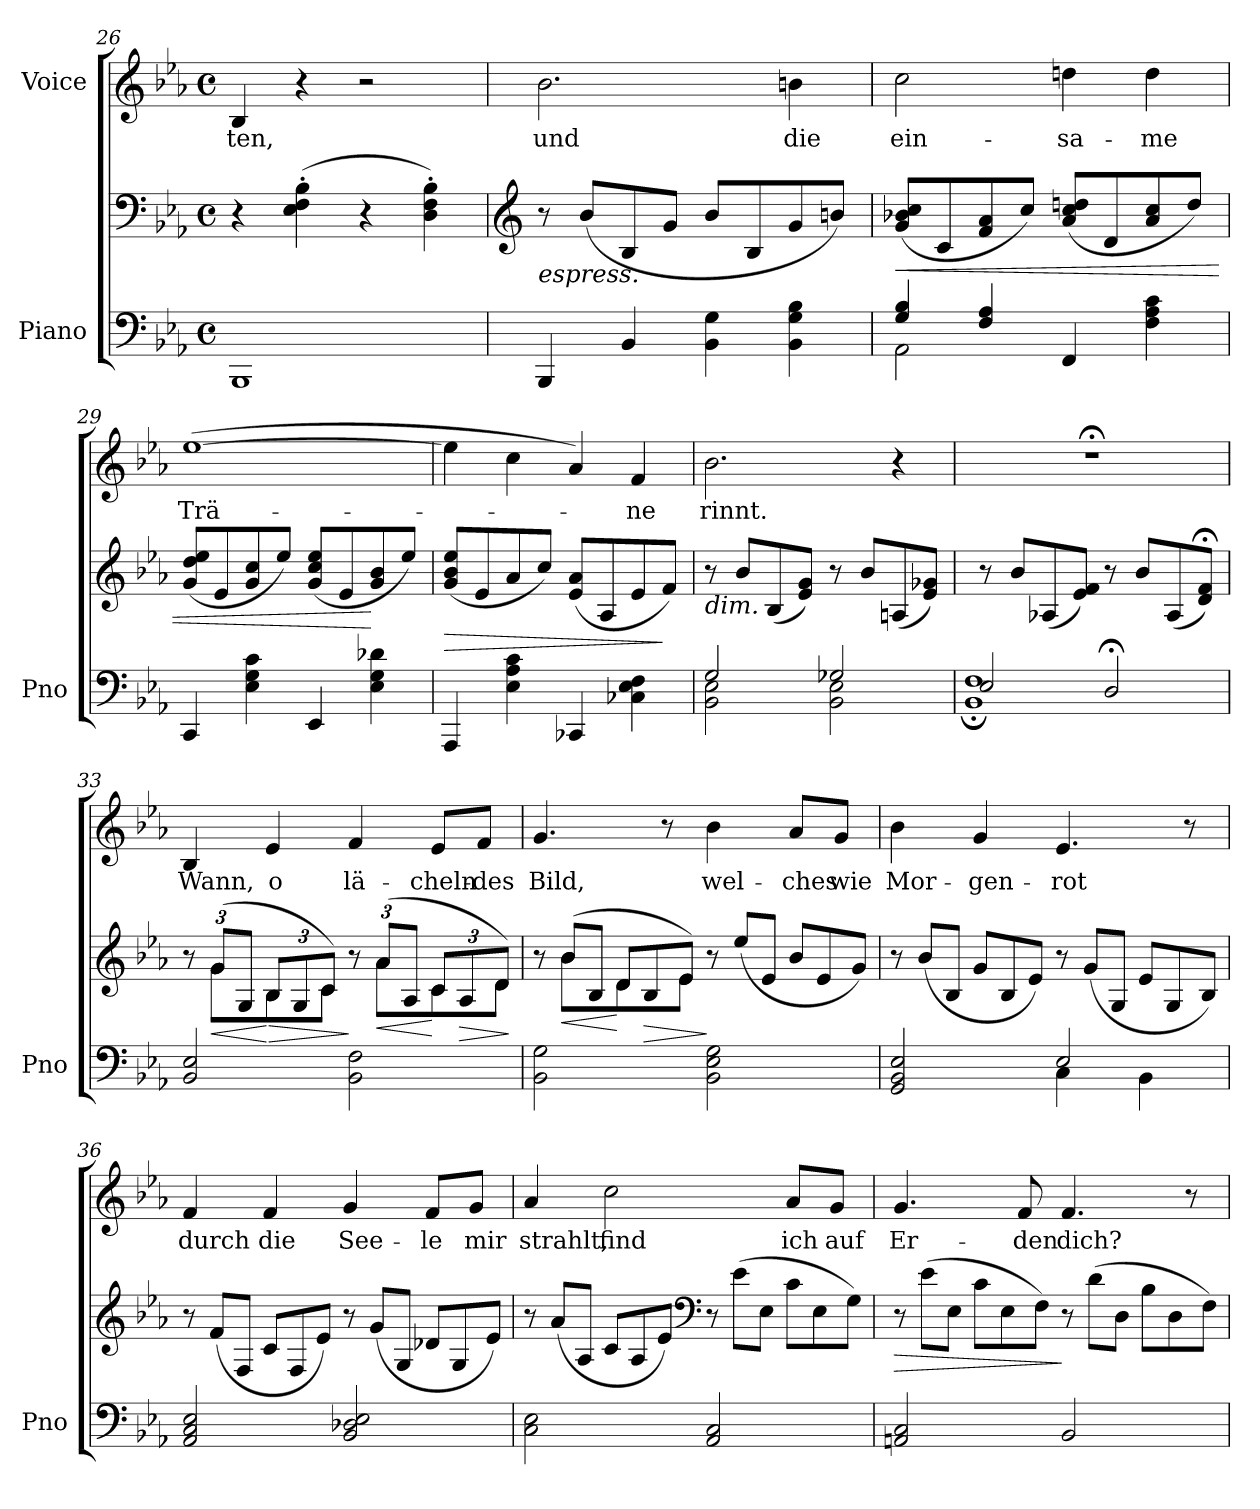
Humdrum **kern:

**kern	**kern	**dynam	**kern	**text
*part2	*part2	*part2	*part1	*part1
*staff3	*staff2	*staff2/3	*staff1	*staff1
*I"Piano	*	*	*I"Voice	*
*I'Pno	*	*	*	*
*clefF4	*clefF4	*	*clefG2	*
*k[b-e-a-]	*k[b-e-a-]	*	*k[b-e-a-]	*
*M4/4	*M4/4	*	*M4/4	*
*met(c)	*met(c)	*	*met(c)	*
=26	=26	=26	=26	=26
!	!	!	!	!LO:LY:b
1BBB-	4r	.	4B-/	-ten,
.	(>4E-\' 4F\' 4B-\'	.	4r	.
.	4r	.	2r	.
.	4D\' 4F\' 4B-\')	.	.	.
=27	=27	=27	=27	=27
*	*clefG2	*	*	*
!	!LO:TX:b:i:t=espress.	!	!	!
!	!	!	!	!LO:LY:b
4BBB-/	8r	.	2.b-\	und
.	(<8b-/L	.	.	.
4BB-/	8B-/	.	.	.
.	8g/J	.	.	.
4BB-\ 4G\	8b-/L	.	.	.
.	8B-/	.	.	.
!	!	!	!	!LO:LY:b
4BB-\ 4G\ 4B-\	8g/	.	4bn\	die
.	8bn/J)	.	.	.
!!LO:PB:g=z
=28	=28	=28	=28	=28
*^	*	*	*	*
!	!	!	!LO:HP:b	!	!LO:LY:b
4G/ 4B-/	2AA-\	(<8g/ 8b-X/ 8cc/L	<	2cc\	ein-
.	.	8c/	.	.	.
4F/ 4A-/	.	8f/ 8a-/	.	.	.
.	.	8cc/J)	.	.	.
!	!	!	!	!	!LO:LY:b
4FF/	2ryy	(<8a-/ 8cc/ 8ddn/L	.	4ddn\	-sa-
.	.	8d/	.	.	.
!	!	!	!	!	!LO:LY:b
4F\ 4A-\ 4c\	.	8a-/ 8cc/	.	4dd\	-me
.	.	8dd/J)	.	.	.
*v	*v	*	*	*	*
=29	=29	=29	=29	=29
!	!	!	!	!LO:LY:b
4CC/	(<8g/ 8dd/ 8ee-/L	.	(>[1ee-	Trä-
.	8e-/	.	.	.
4E-\ 4G\ 4c\	8g/ 8cc/	.	.	.
.	8ee-/J)	.	.	.
4EE-/	(<8g/ 8cc/ 8ee-/L	.	.	.
.	8e-/	.	.	.
4E-\ 4G\ 4d-X\	8g/ 8b-/	[	.	.
.	8ee-/J)	.	.	.
=30	=30	=30	=30	=30
!	!	!LO:HP:b	!	!
4AAA-/	(<8g/ 8b-/ 8ee-/L	>	4ee-\]	.
.	8e-/	.	.	.
4E-\ 4A-\ 4c\	8a-/	.	4cc\	.
.	8cc/J)	.	.	.
4CC-X/	(<8e-/ 8a-/L	.	4a-/)	.
.	8A-/	.	.	.
!	!	!	!	!LO:LY:b
4C-X\ 4E-\ 4F\	8e-/	.	4f/	-ne
.	8f/J)	]	.	.
!!LO:LB:g=z
=31	=31	=31	=31	=31
*	*	*	*MM64	*
*^	*	*	*	*
!	!	!LO:TX:b:i:t=dim.	!	!	!
!	!	!	!	!	!LO:LY:b
*	*	*	*	*^	*
*	*	*	*	*	*^	*
2G/	2BB-\ 2E-\	8r	.	2.b-\	4ryy	2ryy	rinnt.
.	.	8b-/L	.	.	.	.	.
*	*	*	*	*MM62	*	*	*
.	.	(<8B-/	.	.	2.ryy	.	.
.	.	8e-/ 8g/J)	.	.	.	.	.
*	*	*	*	*MM60	*	*	*
2G-X/	2BB-\ 2E-\	8r	.	.	.	2ryy	.
.	.	8b-/L	.	.	.	.	.
.	.	(<8An/	.	4r	.	.	.
.	.	8e-/ 8g-X/J)	.	.	.	.	.
=32	=32	=32	=32	=32	=32	=32	=32
2E-/	1BB-; 1F;	8r	.	1r;<	2ryy	2..ryy	.
.	.	8b-/L	.	.	.	.	.
.	.	(<8A-X/	.	.	.	.	.
.	.	8e-/ 8f/J)	.	.	.	.	.
*	*	*	*	*MM58	*	*	*
2D;</	.	8r	.	.	2ryy	.	.
.	.	8b-/L	.	.	.	.	.
.	.	(<8A-/	.	.	.	.	.
*	*	*	*	*MM48	*	*	*
.	.	8d/;< 8f/;<J)	.	.	.	8ryy	.
*v	*v	*	*	*v	*v	*v	*
=33	=33	=33	=33	=33
*	*^	*	*	*
*	*Xbrackettup	*Xtuplet	*	*	*
*	*v	*v	*	*	*
*	*	*	*MM66	*
*	*^	*	*^	*
*	*	*	*	*	*^	*
!	!	!	!	!	!	!	!LO:LY:b
*	*	*	*	*v	*v	*v	*
2BB-/ 2E-/	12r	12ryy	.	4B-/	Wann,
!	!	!	!LO:HP:b	!	!
.	(>12g/L	12g\L	<	.	.
.	12G/J	12ryy	.	.	.
*	*tuplet	*	*	*	*
!	!	!	!LO:HP:n=1:b	!	!
*	*	*Xtuplet	*	*	*
!	!	!	!	!	!LO:LY:b
.	12B-/L	12B-\	[ >	4e-/	o
.	12G/	12ryy	.	.	.
.	12c/J)	12c\J	.	.	.
*	*tuplet	*Xtuplet	*	*	*
!	!	!	!	!	!LO:LY:b
2BB-\ 2F\	12r	12ryy	]	4f/	lä-
!	!	!	!LO:HP:b	!	!
.	(>12a-/L	12a-\L	<	.	.
.	12A-/J	12ryy	.	.	.
*	*tuplet	*Xtuplet	*	*	*
!	!	!	!	!	!LO:LY:b
.	12c/L	12c\	[	8e-/L	-cheln-
!	!	!	!LO:HP:b	!	!
.	12A-/	12ryy	>	.	.
!	!	!	!	!	!LO:LY:b
.	.	.	.	8f/J	-des
.	12d/J)	12d\J	.	.	.
*	*v	*v	*	*	*
.	.	]	.	.
!!LO:LB:g=z
=34	=34	=34	=34	=34
*	*^	*	*	*
!	!	!	!	!	!LO:LY:b
2BB-\ 2G\	12r	12ryy	.	4.g/	Bild,
!	!	!	!LO:HP:b	!	!
.	(>12b-/L	12b-\L	<	.	.
.	12B-/J	12ryy	.	.	.
.	12d/L	12d\	[	.	.
!	!	!	!LO:HP:b	!	!
.	12B-/	12ryy	>	.	.
.	.	.	.	8r	.
.	12e-/J)	12e-\J	.	.	.
!	!	!	!	!	!LO:LY:b
2BB-\ 2E-\ 2G\	12r	2ryy	]	4b-\	wel-
.	(<12ee-/L	.	.	.	.
.	12e-/J	.	.	.	.
!	!	!	!	!	!LO:LY:b
.	12b-/L	.	.	8a-/L	-ches
.	12e-/	.	.	.	.
!	!	!	!	!	!LO:LY:b
.	.	.	.	8g/J	wie
.	12g/J)	.	.	.	.
*	*v	*v	*	*	*
=35	=35	=35	=35	=35
*^	*	*	*	*
!	!	!	!	!	!LO:LY:b
2GG/ 2BB-/ 2E-/	2ryy	12r	.	4b-\	Mor-
.	.	(<12b-/L	.	.	.
.	.	12B-/J	.	.	.
!	!	!	!	!	!LO:LY:b
.	.	12g/L	.	4g/	-gen-
.	.	12B-/	.	.	.
.	.	12e-/J)	.	.	.
!	!	!	!	!	!LO:LY:b
2E-/	4C\	12r	.	4.e-/	-rot
.	.	(<12g/L	.	.	.
.	.	12G/J	.	.	.
.	4BB-\	12e-/L	.	.	.
.	.	12G/	.	.	.
.	.	.	.	8r	.
.	.	12B-/J)	.	.	.
*v	*v	*	*	*	*
=36	=36	=36	=36	=36
!	!	!	!	!LO:LY:b
2AA-/ 2C/ 2E-/	12r	.	4f/	durch
.	(<12f/L	.	.	.
.	12F/J	.	.	.
!	!	!	!	!LO:LY:b
.	12c/L	.	4f/	die
.	12F/	.	.	.
.	12e-/J)	.	.	.
!	!	!	!	!LO:LY:b
2BB-/ 2D-X/ 2E-/	12r	.	4g/	See-
.	(<12g/L	.	.	.
.	12G/J	.	.	.
!	!	!	!	!LO:LY:b
.	12d-X/L	.	8f/L	-le
.	12G/	.	.	.
!	!	!	!	!LO:LY:b
.	.	.	8g/J	mir
.	12e-/J)	.	.	.
!!LO:LB:g=z
=37	=37	=37	=37	=37
!	!	!	!	!LO:LY:b
2C\ 2E-\	12r	.	4a-/	strahlt,
.	(<12a-/L	.	.	.
.	12A-/J	.	.	.
!	!	!	!	!LO:LY:b
.	12c/L	.	2cc\	find
.	12A-/	.	.	.
.	12e-/J)	.	.	.
*	*clefF4	*	*	*
2AA-/ 2C/	12r	.	.	.
.	(>12e-\L	.	.	.
.	12E-\J	.	.	.
!	!	!	!	!LO:LY:b
.	12c\L	.	8a-/L	ich
.	12E-\	.	.	.
!	!	!	!	!LO:LY:b
.	.	.	8g/J	auf
.	12G\J)	.	.	.
=38	=38	=38	=38	=38
!	!	!LO:HP:b	!	!LO:LY:b
2AAn/ 2C/	12r	>	4.g/	Er-
.	(>12e-\L	.	.	.
.	12E-\J	.	.	.
.	12c\L	.	.	.
.	12E-\	.	.	.
!	!	!	!	!LO:LY:b
.	.	.	8f/	-den
.	12F\J)	.	.	.
!	!	!	!	!LO:LY:b
2BB-/	12r	]	4.f/	dich?
.	(>12d\L	.	.	.
.	12D\J	.	.	.
.	12B-\L	.	.	.
.	12D\	.	.	.
.	.	.	8r	.
.	12F\J)	.	.	.
=	=	=	=	=
*-	*-	*-	*-	*-
